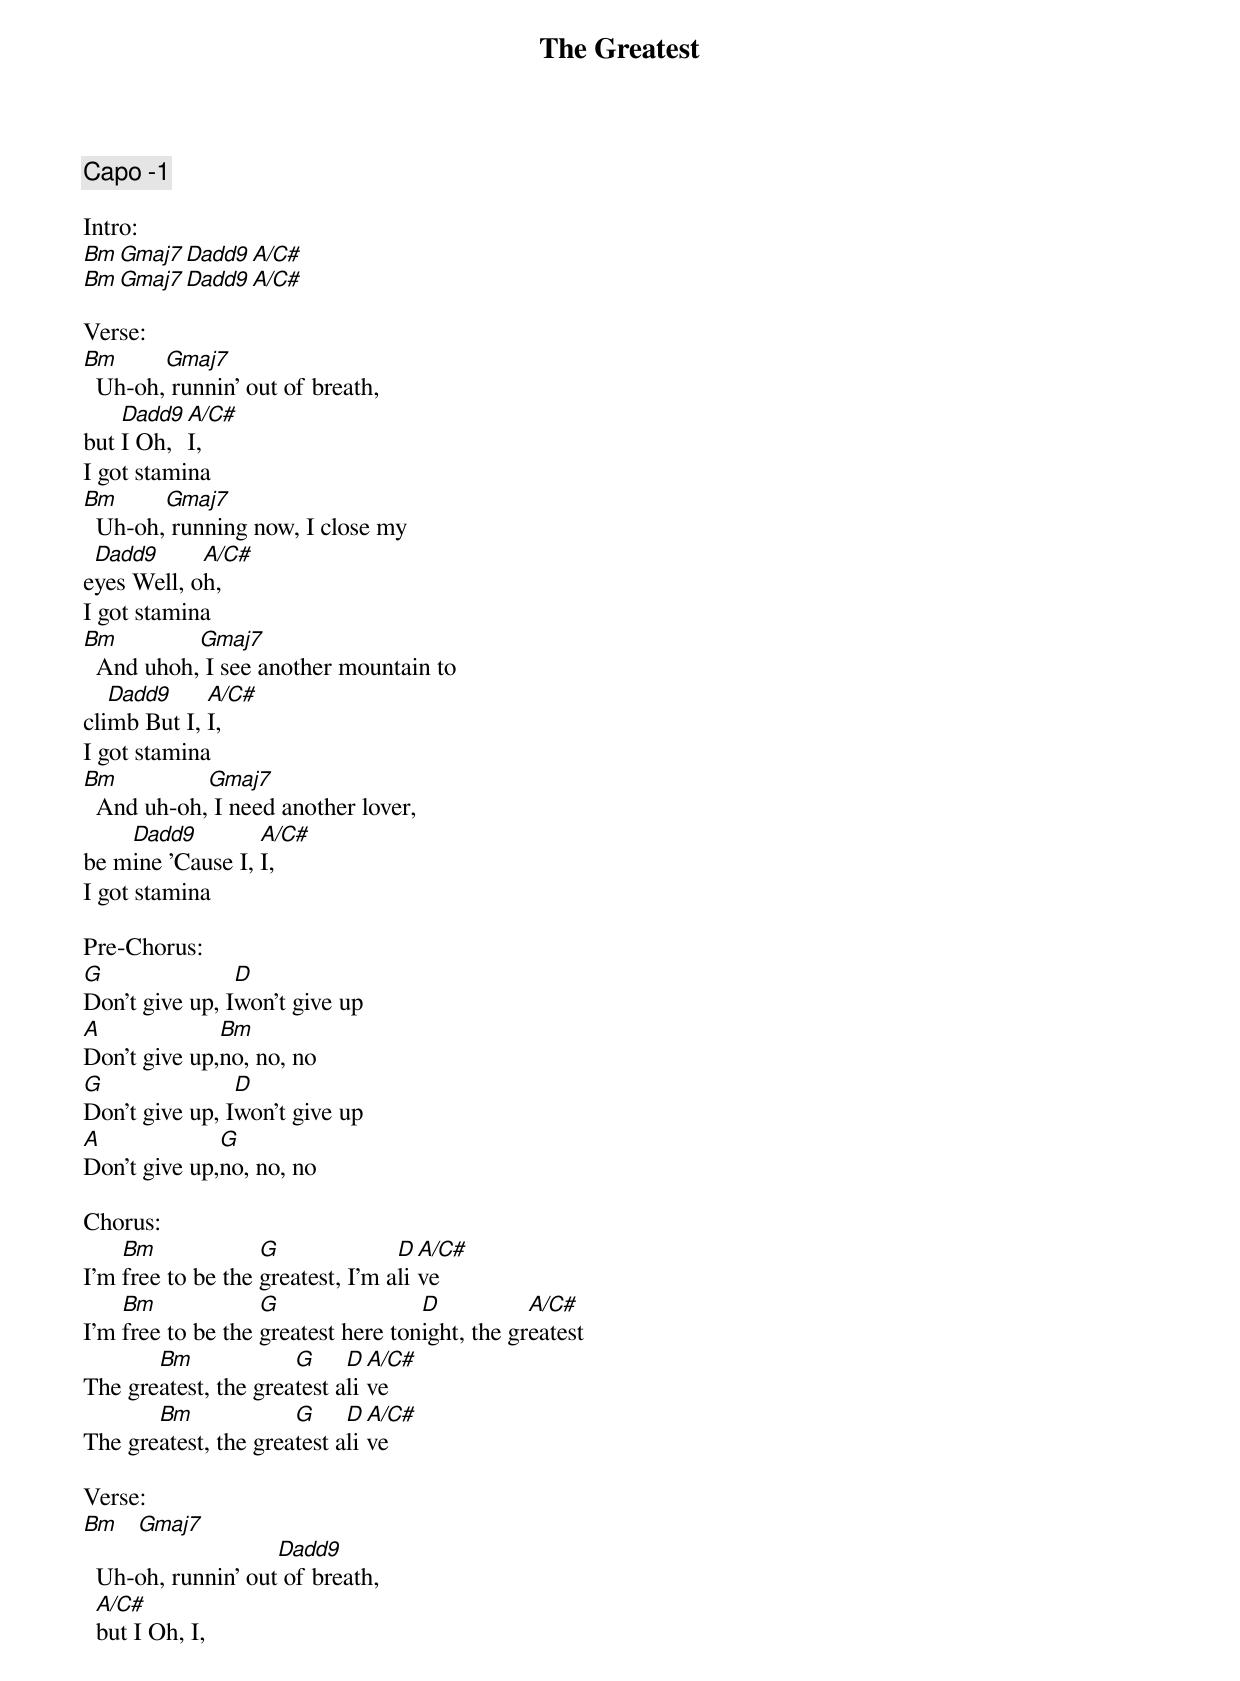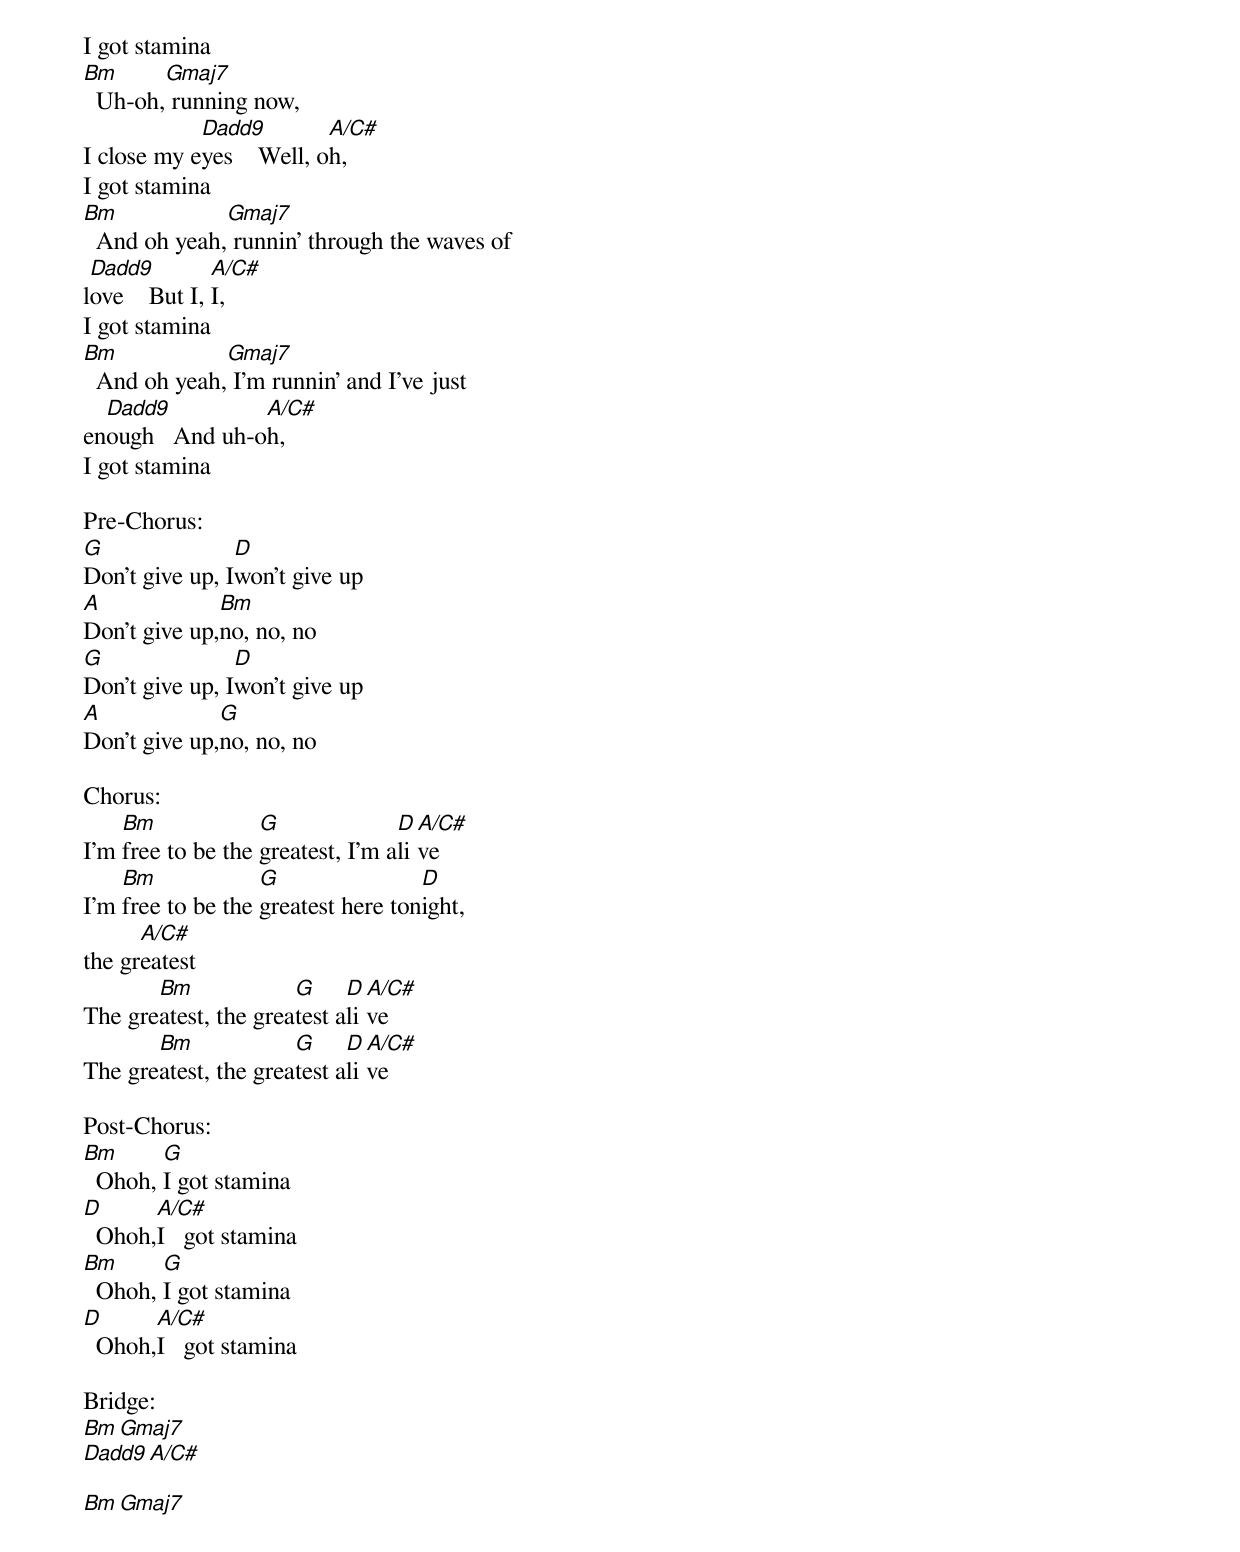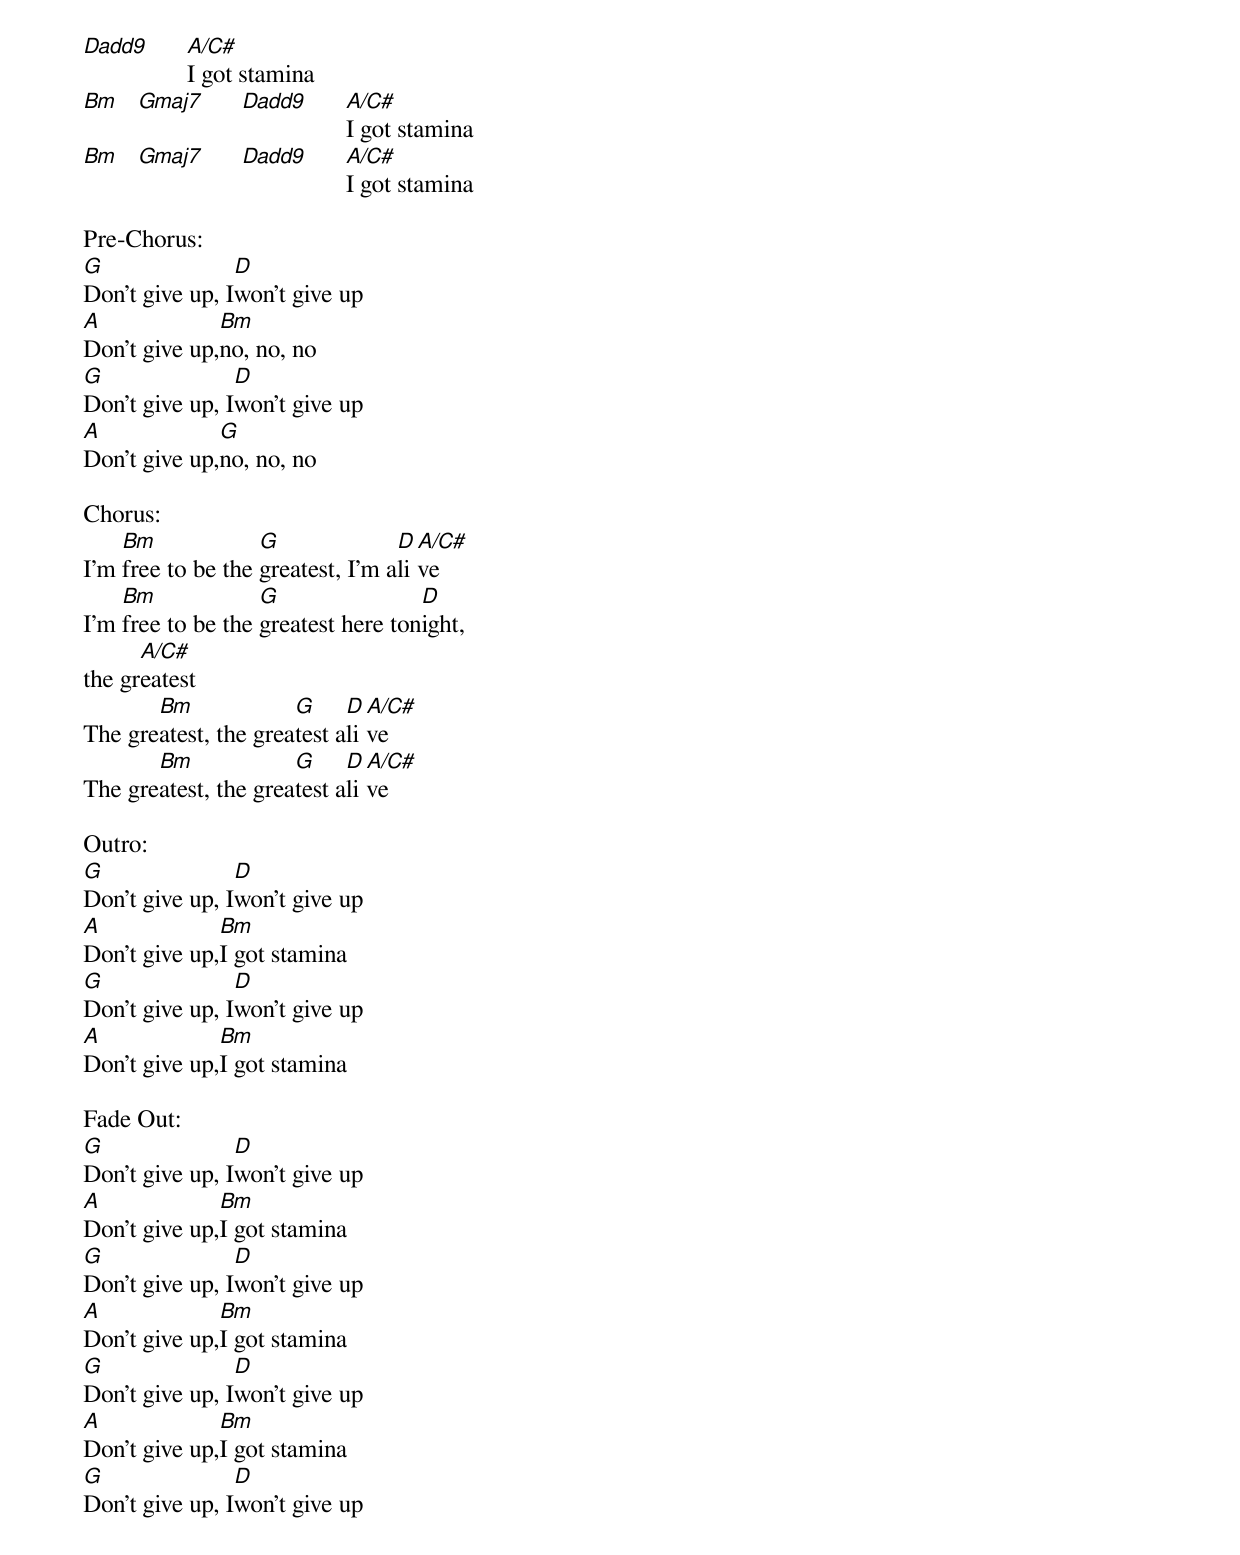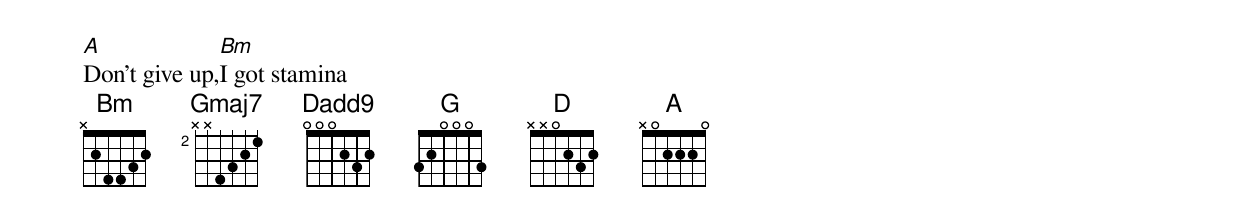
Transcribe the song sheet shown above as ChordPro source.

{title:The Greatest}
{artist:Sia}
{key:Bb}
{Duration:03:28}
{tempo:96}

{c:Capo -1}

Intro:
[Bm][Gmaj7][Dadd9][A/C#]
[Bm][Gmaj7][Dadd9][A/C#]

Verse:
[Bm]  Uh-oh,[Gmaj7] runnin' out of breath,
but [Dadd9]I Oh, [A/C#]I,
I got stamina
[Bm]  Uh-oh,[Gmaj7] running now, I close my
e[Dadd9]yes Well, o[A/C#]h,
I got stamina
[Bm]  And uhoh,[Gmaj7] I see another mountain to
cli[Dadd9]mb But I, [A/C#]I,
I got stamina
[Bm]  And uh-oh,[Gmaj7] I need another lover,
be m[Dadd9]ine 'Cause I, [A/C#]I,
I got stamina

Pre-Chorus:
[G]Don't give up, I[D]won't give up
[A]Don't give up,[Bm]no, no, no
[G]Don't give up, I[D]won't give up
[A]Don't give up,[G]no, no, no

Chorus:
I'm [Bm]free to be the [G]greatest, I'm a[D]li[A/C#]ve
I'm [Bm]free to be the [G]greatest here ton[D]ight, the gr[A/C#]eatest
The gre[Bm]atest, the grea[G]test a[D]li[A/C#]ve
The gre[Bm]atest, the grea[G]test a[D]li[A/C#]ve

Verse:
[Bm]   [Gmaj7]
  Uh-oh, runnin' out[Dadd9] of breath,
  [A/C#]but I Oh, I,
I got stamina
[Bm]  Uh-oh,[Gmaj7] running now,
I close my e[Dadd9]yes    Well, o[A/C#]h,
I got stamina
[Bm]  And oh yeah,[Gmaj7] runnin' through the waves of
l[Dadd9]ove    But I, [A/C#]I,
I got stamina
[Bm]  And oh yeah,[Gmaj7] I'm runnin' and I've just
en[Dadd9]ough   And uh-o[A/C#]h,
I got stamina

Pre-Chorus:
[G]Don't give up, I[D]won't give up
[A]Don't give up,[Bm]no, no, no
[G]Don't give up, I[D]won't give up
[A]Don't give up,[G]no, no, no

Chorus:
I'm [Bm]free to be the [G]greatest, I'm a[D]li[A/C#]ve
I'm [Bm]free to be the [G]greatest here ton[D]ight,
the gr[A/C#]eatest
The gre[Bm]atest, the grea[G]test a[D]li[A/C#]ve
The gre[Bm]atest, the grea[G]test a[D]li[A/C#]ve

Post-Chorus:
[Bm]  Ohoh, [G]I got stamina
[D]  Ohoh,[A/C#]I   got stamina
[Bm]  Ohoh, [G]I got stamina
[D]  Ohoh,[A/C#]I   got stamina

Bridge:
[Bm][Gmaj7]
[Dadd9][A/C#]

[Bm][Gmaj7]
[Dadd9]      [A/C#]I got stamina
[Bm]   [Gmaj7]      [Dadd9]      [A/C#]I got stamina
[Bm]   [Gmaj7]      [Dadd9]      [A/C#]I got stamina

Pre-Chorus:
[G]Don't give up, I[D]won't give up
[A]Don't give up,[Bm]no, no, no
[G]Don't give up, I[D]won't give up
[A]Don't give up,[G]no, no, no

Chorus:
I'm [Bm]free to be the [G]greatest, I'm a[D]li[A/C#]ve
I'm [Bm]free to be the [G]greatest here ton[D]ight,
the gr[A/C#]eatest
The gre[Bm]atest, the grea[G]test a[D]li[A/C#]ve
The gre[Bm]atest, the grea[G]test a[D]li[A/C#]ve

Outro:
[G]Don't give up, I[D]won't give up
[A]Don't give up,[Bm]I got stamina
[G]Don't give up, I[D]won't give up
[A]Don't give up,[Bm]I got stamina

Fade Out:
[G]Don't give up, I[D]won't give up
[A]Don't give up,[Bm]I got stamina
[G]Don't give up, I[D]won't give up
[A]Don't give up,[Bm]I got stamina
[G]Don't give up, I[D]won't give up
[A]Don't give up,[Bm]I got stamina
[G]Don't give up, I[D]won't give up
[A]Don't give up,[Bm]I got stamina
